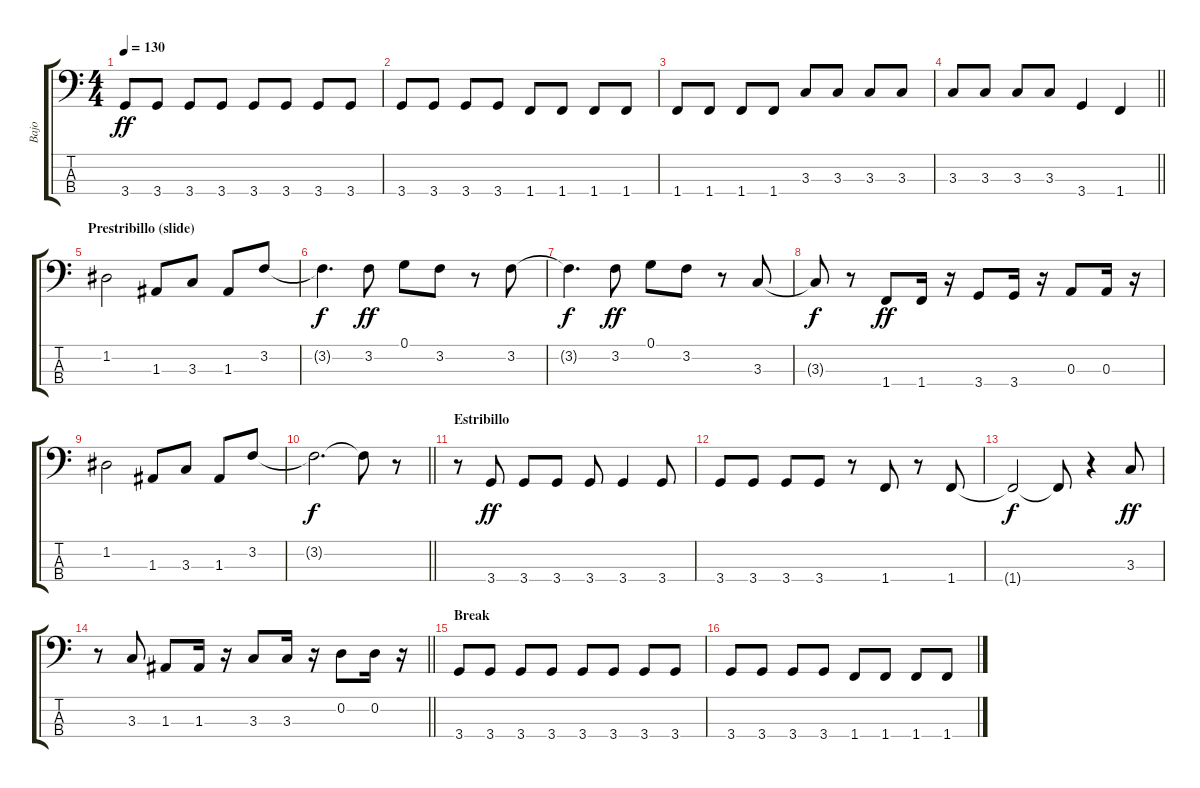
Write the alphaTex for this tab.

\track ("Bajo" "Bajo") {instrument electricbassfinger}
\staff {score tabs}
\tuning (G2 D2 A1 E1) {hide}
\ts (4 4)
\tempo 130
\clef f4
\ks c
3.4.8{dy ff} 3.4.8 3.4.8 3.4.8 3.4.8 3.4.8 3.4.8 3.4.8 |
3.4.8 3.4.8 3.4.8 3.4.8 1.4.8 1.4.8 1.4.8 1.4.8 |
1.4.8 1.4.8 1.4.8 1.4.8 3.3.8 3.3.8 3.3.8 3.3.8 |
\barLineRight lightlight
3.3.8 3.3.8 3.3.8 3.3.8 3.4.4 1.4.4 |
\section ("" "Prestribillo (slide)")
1.2.2 1.3.8 3.3.8 1.3.8 3.2.8 |
3.2{t}.4{d dy f} 3.2.8{dy ff} 0.1.8 3.2.8 r.8 3.2.8 |
3.2{t}.4{d dy f} 3.2.8{dy ff} 0.1.8 3.2.8 r.8 3.3.8 |
3.3{t}.8{dy f} r.8 1.4.8{dy ff} 1.4.16 r.16 3.4.8 3.4.16 r.16 0.3.8 0.3.16 r.16 |
1.2.2 1.3.8 3.3.8 1.3.8 3.2.8 |
\barLineRight lightlight
3.2{t}.2{d dy f} 3.2{t}.8 r.8 |
\section ("" "Estribillo")
r.8 3.4.8{dy ff} 3.4.8 3.4.8 3.4.8 3.4.4 3.4.8 |
3.4.8 3.4.8 3.4.8 3.4.8 r.8 1.4.8 r.8 1.4.8 |
1.4{t}.2{dy f} 1.4{t}.8 r.4 3.3.8{dy ff} |
\barLineRight lightlight
r.8 3.3.8 1.3.8 1.3.16 r.16 3.3.8 3.3.16 r.16 0.2.8 0.2.16 r.16 |
\section ("" "Break")
3.4.8 3.4.8 3.4.8 3.4.8 3.4.8 3.4.8 3.4.8 3.4.8 |
3.4.8 3.4.8 3.4.8 3.4.8 1.4.8 1.4.8 1.4.8 1.4.8
